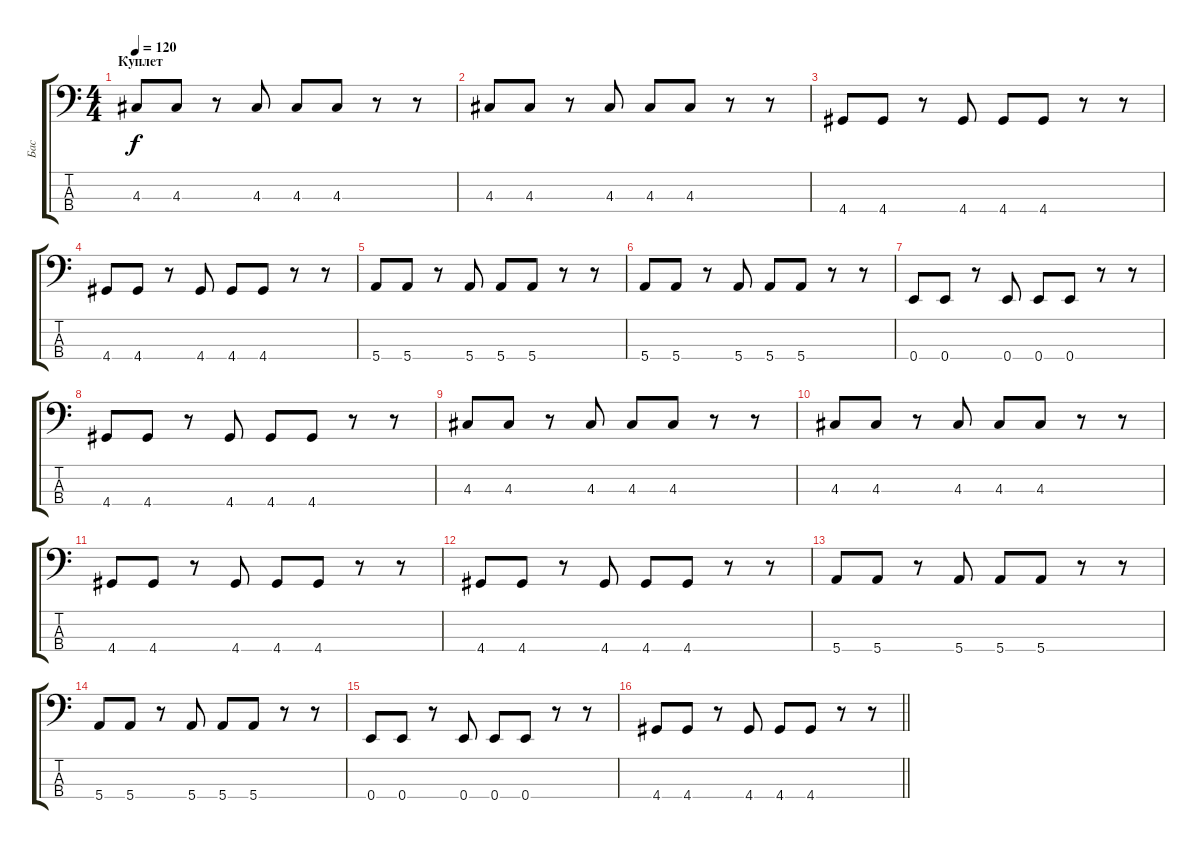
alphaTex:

\track ("Бас" "Бас") {instrument electricbassfinger}
\staff {score tabs}
\tuning (G2 D2 A1 E1) {hide}
\ts (4 4)
\section ("" "Куплет")
\tempo 120
\clef f4
\ks c
4.3.8{dy f} 4.3.8 r.8 4.3.8 4.3.8 4.3.8 r.8 r.8 |
4.3.8 4.3.8 r.8 4.3.8 4.3.8 4.3.8 r.8 r.8 |
4.4.8 4.4.8 r.8 4.4.8 4.4.8 4.4.8 r.8 r.8 |
4.4.8 4.4.8 r.8 4.4.8 4.4.8 4.4.8 r.8 r.8 |
5.4.8 5.4.8 r.8 5.4.8 5.4.8 5.4.8 r.8 r.8 |
5.4.8 5.4.8 r.8 5.4.8 5.4.8 5.4.8 r.8 r.8 |
0.4.8 0.4.8 r.8 0.4.8 0.4.8 0.4.8 r.8 r.8 |
4.4.8 4.4.8 r.8 4.4.8 4.4.8 4.4.8 r.8 r.8 |
4.3.8 4.3.8 r.8 4.3.8 4.3.8 4.3.8 r.8 r.8 |
4.3.8 4.3.8 r.8 4.3.8 4.3.8 4.3.8 r.8 r.8 |
4.4.8 4.4.8 r.8 4.4.8 4.4.8 4.4.8 r.8 r.8 |
4.4.8 4.4.8 r.8 4.4.8 4.4.8 4.4.8 r.8 r.8 |
5.4.8 5.4.8 r.8 5.4.8 5.4.8 5.4.8 r.8 r.8 |
5.4.8 5.4.8 r.8 5.4.8 5.4.8 5.4.8 r.8 r.8 |
0.4.8 0.4.8 r.8 0.4.8 0.4.8 0.4.8 r.8 r.8 |
\barLineRight lightlight
4.4.8 4.4.8 r.8 4.4.8 4.4.8 4.4.8 r.8 r.8
